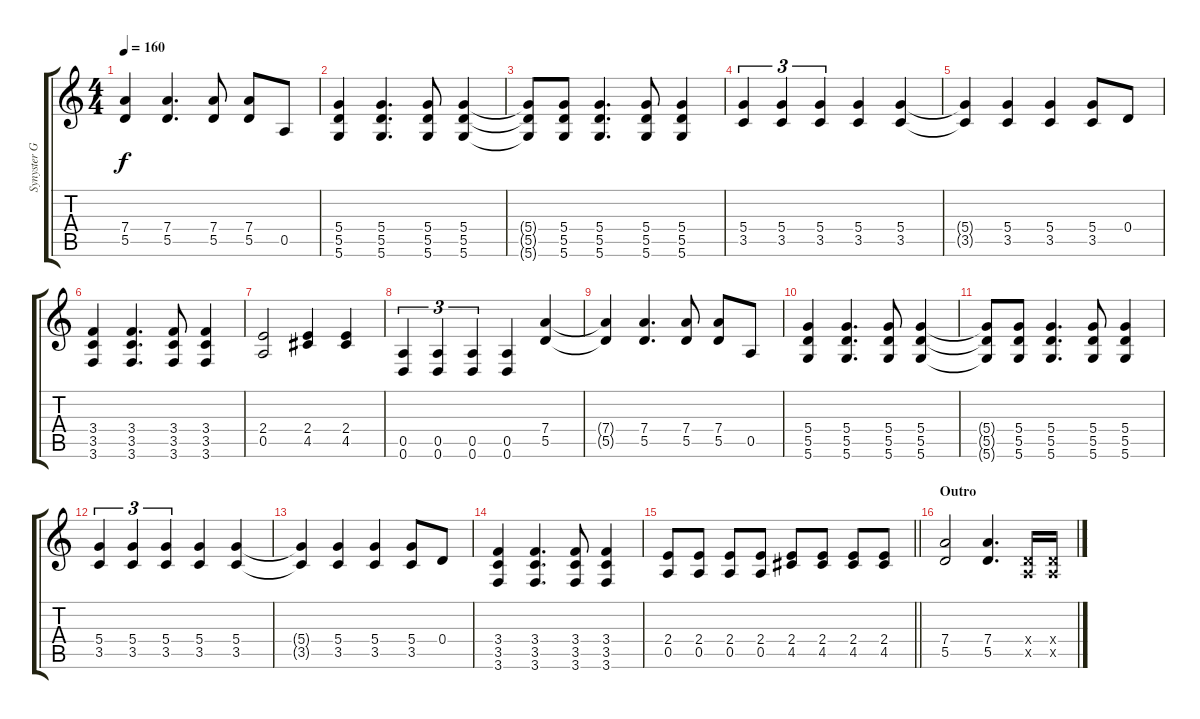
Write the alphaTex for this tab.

\track ("Synyster Gates Lead Guitar" "Synyster G") {instrument distortionguitar}
\staff {score tabs}
\tuning (E4 B3 G3 D3 A2 D2) {hide}
\ts (4 4)
\tempo 160
\clef g2
\ks c
(7.4{t} 5.5{t}).4{dy f} (7.4 5.5).4{d} (7.4 5.5).8 (7.4 5.5).8 0.5.8 |
(5.4 5.5 5.6).4 (5.4 5.5 5.6).4{d} (5.4 5.5 5.6).8 (5.4 5.5 5.6).4 |
(5.4{t} 5.5{t} 5.6{t}).8 (5.4 5.5 5.6).8 (5.4 5.5 5.6).4{d} (5.4 5.5 5.6).8 (5.4 5.5 5.6).4 |
(5.4 3.5).4{tu (3 2)} (5.4 3.5).4{tu (3 2)} (5.4 3.5).4{tu (3 2)} (5.4 3.5).4 (5.4 3.5).4 |
(5.4{t} 3.5{t}).4 (5.4 3.5).4 (5.4 3.5).4 (5.4 3.5).8 0.4.8 |
(3.4 3.5 3.6).4 (3.4 3.5 3.6).4{d} (3.4 3.5 3.6).8 (3.4 3.5 3.6).4 |
(2.4 0.5).2 (2.4 4.5).4 (2.4 4.5).4 |
(0.5 0.6).4{tu (3 2)} (0.5 0.6).4{tu (3 2)} (0.5 0.6).4{tu (3 2)} (0.5 0.6).4 (7.4 5.5).4 |
(7.4{t} 5.5{t}).4 (7.4 5.5).4{d} (7.4 5.5).8 (7.4 5.5).8 0.5.8 |
(5.4 5.5 5.6).4 (5.4 5.5 5.6).4{d} (5.4 5.5 5.6).8 (5.4 5.5 5.6).4 |
(5.4{t} 5.5{t} 5.6{t}).8 (5.4 5.5 5.6).8 (5.4 5.5 5.6).4{d} (5.4 5.5 5.6).8 (5.4 5.5 5.6).4 |
(5.4 3.5).4{tu (3 2)} (5.4 3.5).4{tu (3 2)} (5.4 3.5).4{tu (3 2)} (5.4 3.5).4 (5.4 3.5).4 |
(5.4{t} 3.5{t}).4 (5.4 3.5).4 (5.4 3.5).4 (5.4 3.5).8 0.4.8 |
(3.4 3.5 3.6).4 (3.4 3.5 3.6).4{d} (3.4 3.5 3.6).8 (3.4 3.5 3.6).4 |
\barLineRight lightlight
(2.4 0.5).8 (2.4 0.5).8 (2.4 0.5).8 (2.4 0.5).8 (2.4 4.5).8 (2.4 4.5).8 (2.4 4.5).8 (2.4 4.5).8 |
\section ("" "Outro")
(7.4 5.5).2 (7.4 5.5).4{d} (0.4{x} 0.5{x}).16 (0.4{x} 0.5{x}).16
